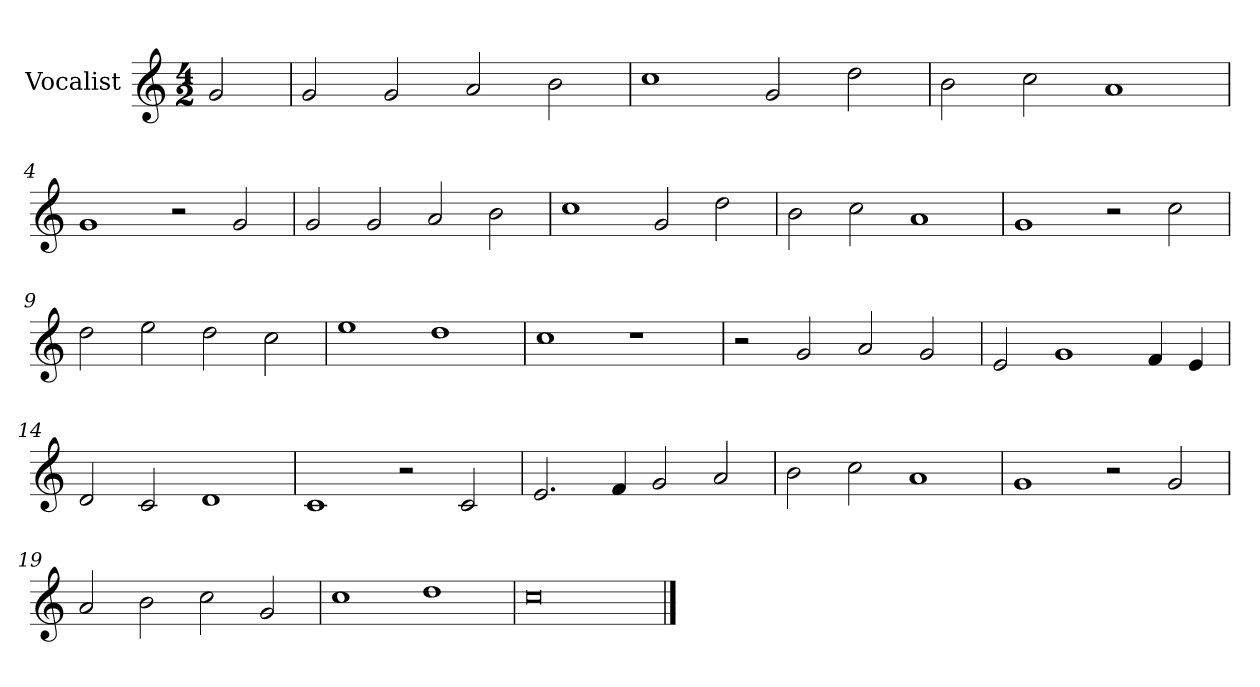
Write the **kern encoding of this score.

**kern
*part1
*staff1
*I"Vocalist
*k[]
*C:
*M4/2
=
2g
=1
2g
2g
2a
2b
=2
1cc
2g
2dd
=3
2b
2cc
1a
=4
1g
2r
2g
=5
2g
2g
2a
2b
=6
1cc
2g
2dd
=7
2b
2cc
1a
=8
1g
2r
2cc
=9
2dd
2ee
2dd
2cc
=10
1ee
1dd
=11
1cc
1r
=12
2r
2g
2a
2g
=13
2e
1g
4f
4e
=14
2d
2c
1d
=15
1c
2r
2c
=16
2.e
4f
2g
2a
=17
2b
2cc
1a
=18
1g
2r
2g
=19
2a
2b
2cc
2g
=20
1cc
1dd
=21
0cc
==
*-
